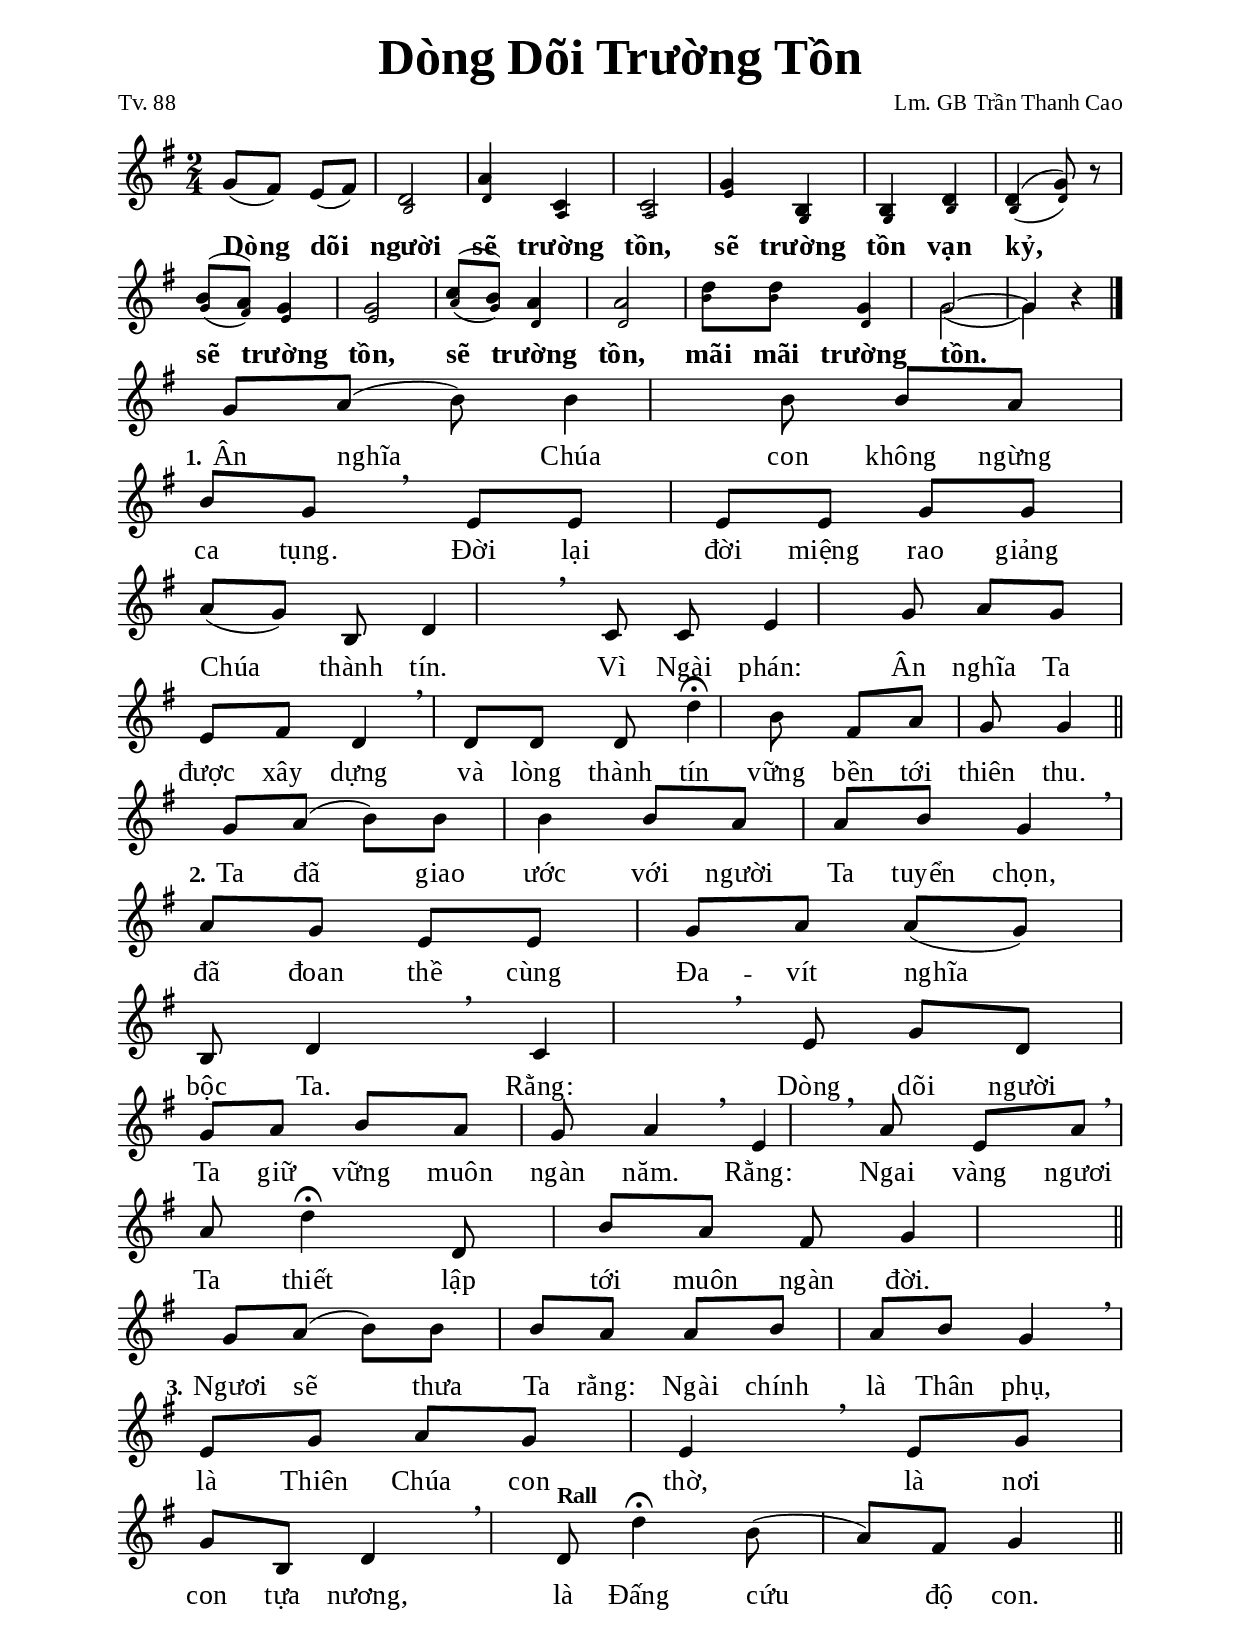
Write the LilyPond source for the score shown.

% Cài đặt chung
\version "2.22.1"
\include "english.ly"

\header {
  title = \markup { \fontsize #3 "Dòng Dõi Trường Tồn" }
  poet = "Tv. 88"
  composer = "Lm. GB Trần Thanh Cao"
  arranger = " "
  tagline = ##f
}

% Nhạc điệp khúc
nhacDiepKhucSop = \relative c'' {
  g8 _(fs) e _(fs) |
  d2 |
  a'4 c, |
  c2 |
  g'4 b, |
  b d |
  d ^(g8) r |
  b ^(a) g4 |
  g2 |
  c8 ^(b) a4 |
  a2 |
  d8 d g,4 |
  g2 ~ |
  g4 r \bar "|."
}

nhacDiepKhucBas = \relative c' {
  \skip 2
  b2 |
  d4 a |
  a2 |
  e'4 g, |
  g b |
  b _(d8) r |
  g _(fs) e4 |
  e2 |
  a8 _(g) d4 |
  d2 |
  b'8 b d,4 |
  g2 ( |
  g4) r
}

% Nhạc phiên khúc
nhacPhienKhucMot = \relative c'' {
 
  g8 a (b) b4 b8 b a b g \breathe
  e e e e g g a (g) b, d4 \breathe
  c8 c e4 g8 a g e fs d4 \breathe
  d8 d d d'4 \fermata b8 fs a g g4 \bar "||"
}

nhacPhienKhucHai = \relative c'' {
 
  g8 a (b) b b4 b8 a a b g4 \breathe
  a8 g e e g a a (g) b, d4 \breathe
  c \breathe e8 g d g a b a g a4 \breathe
  e \breathe a8 e a \breathe a d4 \fermata
  d,8 b' a fs g4 \bar "||"
}

nhacPhienKhucBa = \relative c'' {
 
  g8 a (b) b b a a b a b g4 \breathe
  e8 g a g e4 \breathe
  e8 g g b, d4 \breathe
  \tempo "Rall" d8 d'4 \fermata b8 (a) fs g4 \bar "||"
}

% Lời điệp khúc
loiDiepKhuc = \lyricmode {
 
  Dòng dõi người sẽ trường tồn, sẽ trường tồn vạn kỷ,
  sẽ trường tồn, sẽ trường tồn, mãi mãi trường tồn.
}

% Lời phiên khúc
loiPhienKhucMot = \lyricmode {
  \set stanza = #"1."
  Ân nghĩa Chúa con không ngừng ca tụng.
  Đời lại đời miệng rao giảng Chúa thành tín.
  Vì Ngài phán: Ân nghĩa Ta được xây dựng
  và lòng thành tín vững bền tới thiên thu.
}

loiPhienKhucHai = \lyricmode {
  \set stanza = #"2."
  Ta đã giao ước với người Ta tuyển chọn,
  đã đoan thề cùng Đa -- vít nghĩa bộc Ta.
  Rằng: Dòng dõi người Ta giữ vững muôn ngàn năm.
  Rằng: Ngai vàng ngươi Ta thiết lập tới muôn ngàn đời.
}

loiPhienKhucBa = \lyricmode {
  \set stanza = #"3."
  Ngươi sẽ thưa Ta rằng: Ngài chính là Thân phụ,
  là Thiên Chúa con thờ,
  là nơi con tựa nương,
  là Đấng cứu độ con.
}


% Dàn trang
\paper {
  #(set-paper-size "a4")
  top-margin = 20\mm
  bottom-margin = 10\mm
  left-margin = 20\mm
  right-margin = 20\mm
  indent = #0
  #(define fonts
    (make-pango-font-tree
      "Liberation Serif"
      "Liberation Serif"
      "Liberation Serif"
      (/ 20 20)))
  page-count = #1
  system-system-spacing = #'((basic-distance . 11.5)
                             (minimum-distance . 11.5)
                             (padding . 1))
  score-system-spacing = #'((basic-distance . 11.5)
                             (minimum-distance . 11.5)
                             (padding . 1))
}

% Thiết lập tông và nhịp
TongNhip = { \key g \major \time 2/4 }

% Đổi kích thước nốt cho bè phụ
notBePhu =
#(define-music-function (font-size music) (number? ly:music?)
   (for-some-music
     (lambda (m)
       (if (music-is-of-type? m 'rhythmic-event)
           (begin
             (set! (ly:music-property m 'tweaks)
                   (cons `(font-size . ,font-size)
                         (ly:music-property m 'tweaks)))
             #t)
           #f))
     music)
   music)

\score {
  \new ChoirStaff <<
    \new Staff = diepKhuc \with {
        \consists "Merge_rests_engraver"
        %\magnifyStaff #(magstep +1)
        printPartCombineTexts = ##f
      }
      <<
      \new Voice \TongNhip \partCombine 
        \nhacDiepKhucSop
        \notBePhu -3 { \nhacDiepKhucBas }
      \new NullVoice = nhacThamChieu \nhacDiepKhucSop
      \new Lyrics \with {
          \override VerticalAxisGroup.
            nonstaff-relatedstaff-spacing.padding = #1
          \override VerticalAxisGroup.
            nonstaff-unrelatedstaff-spacing.padding = #1
        }
        \lyricsto nhacThamChieu \loiDiepKhuc
      >>
  >>
  \layout {
    \override Lyrics.LyricText.font-series = #'bold
    \override Lyrics.LyricText.font-size = #+2
    \override Lyrics.LyricSpace.minimum-distance = #2.0
    \override Score.BarNumber.break-visibility = ##(#f #f #f)
    \override Score.SpacingSpanner.uniform-stretching = ##t
  }
}

\score {
  \new ChoirStaff <<
    \new Staff = phienKhuc \with {
        %\magnifyStaff #(magstep +1)
      }
      <<
      \new Voice = beSop {
        \key g \major \time 2/4 \nhacPhienKhucMot
      }
    >>
    \new Lyrics \with {
          \override VerticalAxisGroup.
            nonstaff-relatedstaff-spacing.padding = #1
          \override VerticalAxisGroup.
            nonstaff-unrelatedstaff-spacing.padding = #1
        }
        \lyricsto beSop \loiPhienKhucMot
  >>
  \layout {
    \override Staff.TimeSignature.transparent = ##t
    \override Lyrics.LyricText.font-size = #+2
    \override Lyrics.LyricSpace.minimum-distance = #2.5
    \override Score.BarNumber.break-visibility = ##(#f #f #f)
    \override Score.SpacingSpanner.uniform-stretching = ##t
    \set Score.barAlways = ##t
    \set Score.defaultBarType = ""
  } 
}

\score {
  \new ChoirStaff <<
    \new Staff = phienKhuc \with {
        %\magnifyStaff #(magstep +1)
      }
      <<
      \new Voice = beSop {
        \key g \major \time 2/4 \nhacPhienKhucHai
      }
    >>
    \new Lyrics \with {
          \override VerticalAxisGroup.
            nonstaff-relatedstaff-spacing.padding = #1
          \override VerticalAxisGroup.
            nonstaff-unrelatedstaff-spacing.padding = #1
        }
        \lyricsto beSop \loiPhienKhucHai
  >>
  \layout {
    \override Staff.TimeSignature.transparent = ##t
    \override Lyrics.LyricText.font-size = #+2
    \override Lyrics.LyricSpace.minimum-distance = #3.5
    \override Score.BarNumber.break-visibility = ##(#f #f #f)
    \override Score.SpacingSpanner.uniform-stretching = ##t
    \set Score.barAlways = ##t
    \set Score.defaultBarType = ""
  } 
}

\score {
  \new ChoirStaff <<
    \new Staff = phienKhuc \with {
        %\magnifyStaff #(magstep +1)
      }
      <<
      \new Voice = beSop {
        \key g \major \time 2/4 \nhacPhienKhucBa
      }
    >>
    \new Lyrics \with {
          \override VerticalAxisGroup.
            nonstaff-relatedstaff-spacing.padding = #1.2
          \override VerticalAxisGroup.
            nonstaff-unrelatedstaff-spacing.padding = #1
        }
        \lyricsto beSop \loiPhienKhucBa
  >>
  \layout {
    \override Staff.TimeSignature.transparent = ##t
    \override Lyrics.LyricText.font-size = #+2
    \override Lyrics.LyricSpace.minimum-distance = #2.5
    \override Score.BarNumber.break-visibility = ##(#f #f #f)
    \override Score.SpacingSpanner.uniform-stretching = ##t
    \set Score.barAlways = ##t
    \set Score.defaultBarType = ""
  } 
}
